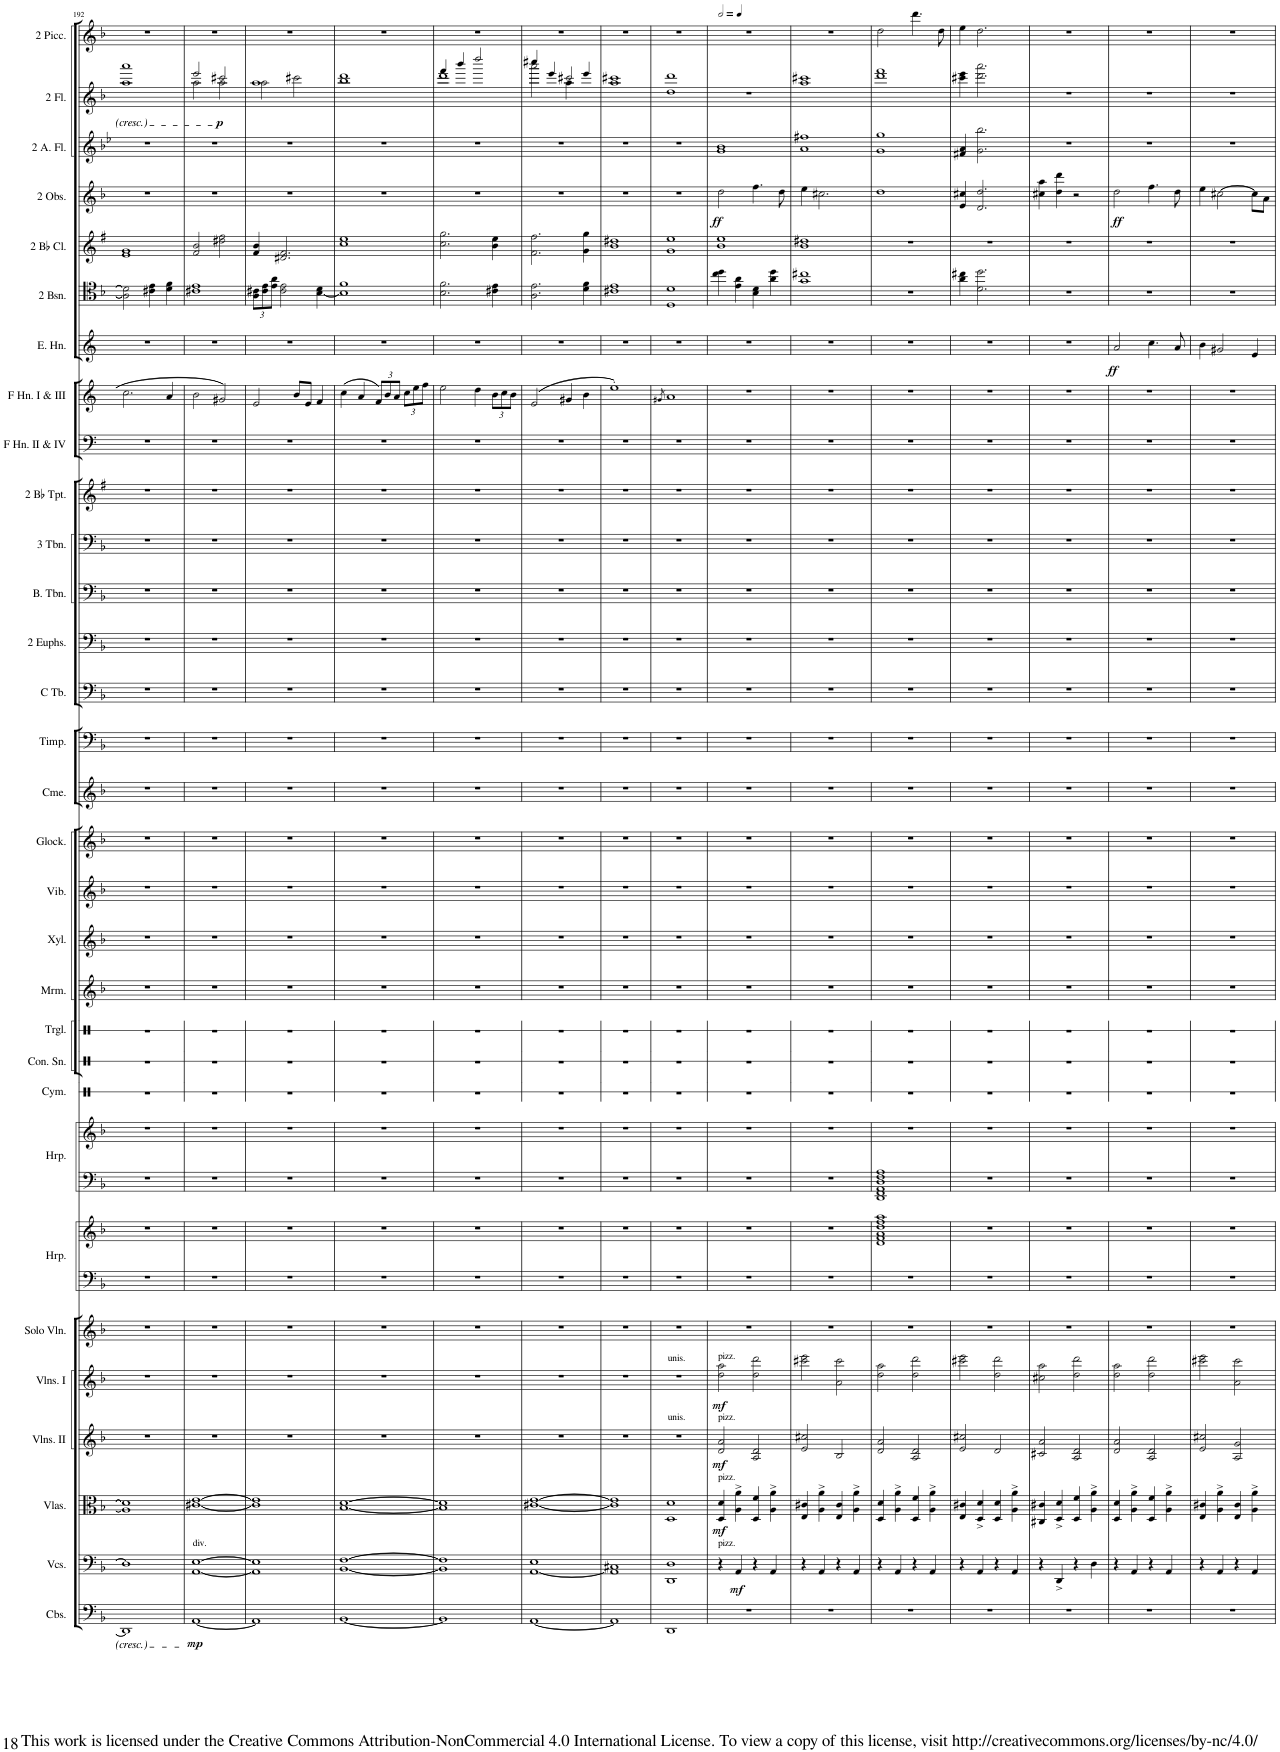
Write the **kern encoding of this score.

**kern	**dynam	**kern	**dynam	**kern	**dynam	**kern	**dynam	**kern	**dynam	**kern	**kern	**kern	**kern	**kern	**kern	**kern	**kern	**kern	**kern	**kern	**kern	**kern	**kern	**kern	**kern	**kern	**kern	**kern	**kern	**kern	**kern	**dynam	**kern	**kern	**kern	**dynam	**kern	**kern	**dynam	**kern
*part31	*part31	*part30	*part30	*part29	*part29	*part28	*part28	*part27	*part27	*part26	*part25	*part25	*part24	*part24	*part23	*part22	*part21	*part20	*part19	*part18	*part17	*part16	*part15	*part14	*part13	*part12	*part11	*part10	*part9	*part8	*part7	*part7	*part6	*part5	*part4	*part4	*part3	*part2	*part2	*part1
*staff33	*staff33	*staff32	*staff32	*staff31	*staff31	*staff30	*staff30	*staff29	*staff29	*staff28	*staff27	*staff26	*staff25	*staff24	*staff23	*staff22	*staff21	*staff20	*staff19	*staff18	*staff17	*staff16	*staff15	*staff14	*staff13	*staff12	*staff11	*staff10	*staff9	*staff8	*staff7	*staff7	*staff6	*staff5	*staff4	*staff4	*staff3	*staff2	*staff2	*staff1
*I"Contrabasses	*	*I"Violoncellos	*	*I"Violas	*	*I"Violino II	*	*I"Violins I	*	*I"Solo Violin	*I"Harp	*	*I"Harp	*	*I"Cymbal	*I"Concert Snare Drum	*I"Triangle	*I"Marimba	*I"Xylophone	*I"Vibraphone	*I"Glockenspiel	*I"Chromatic Chimes	*I"Timpani	*I"C Tuba	*I"2 Euphoniums	*I"Bass Trombone	*I"3 Trombone	*I"2 Bb Trumpets	*I"Horn in F II &amp; IV	*I"Horn in F I &amp; III	*I"English Horn	*	*I"2 Bassoons	*I"2 Bb Clarinets	*I"2 Oboes	*	*I"2 Alto Flutes	*I"2 Flutes	*	*I"2 Piccolo
*I'Cbs.	*	*I'Vcs.	*	*I'Vlas.	*	*	*	*I'Vlns. I	*	*I'Solo Vln.	*I'Hrp.	*	*I'Hrp.	*	*I'Cym.	*I'Con. Sn.	*I'Trgl.	*I'Mrm.	*I'Xyl.	*I'Vib.	*I'Glock.	*I'Cme.	*I'Timp.	*I'C Tb.	*I'2 Euphs.	*I'B. Tbn.	*I'3 Tbn.	*I'2 Bb Tpt.	*	*	*I'E. Hn.	*	*I'2 Bsn.	*I'2 Bb Cl.	*I'2 Obs.	*	*I'2 A. Fl.	*I'2 Fl.	*	*I'2 Picc.
!!LO:PB:g=z
*clefF4	*	*clefF4	*	*clefC3	*	*clefG2	*	*clefG2	*	*clefG2	*clefF4	*clefG2	*clefF4	*clefG2	*clefX	*clefX	*clefX	*clefG2	*clefG2	*clefG2	*clefG2	*clefG2	*clefF4	*clefF4	*clefF4	*clefF4	*clefF4	*clefG2	*clefF4	*clefG2	*clefG2	*	*clefF4	*clefG2	*clefG2	*	*clefG2	*clefG2	*	*clefG2
*Trd7c12	*	*	*	*	*	*	*	*	*	*	*	*	*	*	*	*	*	*	*Trd-7c-12	*	*Trd-14c-24	*	*	*	*	*	*	*Trd1c2	*Trd4c7	*Trd4c7	*Trd4c7	*	*	*Trd1c2	*	*	*Trd3c5	*	*	*Trd-7c-12
*k[b-]	*	*k[b-]	*	*k[b-]	*	*k[b-]	*	*k[b-]	*	*k[b-]	*k[b-]	*k[b-]	*k[b-]	*k[b-]	*k[]	*k[]	*k[]	*k[b-]	*k[b-]	*k[b-]	*k[b-]	*k[b-]	*k[b-]	*k[b-]	*k[b-]	*k[b-]	*k[b-]	*k[f#]	*k[]	*k[]	*k[]	*	*k[b-]	*k[f#]	*k[b-]	*	*k[b-e-]	*k[b-]	*	*k[b-]
*M4/4	*	*M4/4	*	*M4/4	*	*M4/4	*	*M4/4	*	*M4/4	*M4/4	*M4/4	*M4/4	*M4/4	*M4/4	*M4/4	*M4/4	*M4/4	*M4/4	*M4/4	*M4/4	*M4/4	*M4/4	*M4/4	*M4/4	*M4/4	*M4/4	*M4/4	*M4/4	*M4/4	*M4/4	*	*M4/4	*M4/4	*M4/4	*	*M4/4	*M4/4	*	*M4/4
=192	=192	=192	=192	=192	=192	=192	=192	=192	=192	=192	=192	=192	=192	=192	=192	=192	=192	=192	=192	=192	=192	=192	=192	=192	=192	=192	=192	=192	=192	=192	=192	=192	=192	=192	=192	=192	=192	=192	=192	=192
*	*	*	*	*	*	*	*	*	*	*	*	*	*	*	*	*	*	*	*	*	*	*	*	*	*	*	*	*	*	*	*	*	*	*	*	*	*	*^	*	*
1DD]	.	1D]	.	1A] 1d]	.	1r	.	1r	.	1r	1r	1r	1r	1r	1r	1r	1r	1r	1r	1r	1r	1r	1r	1r	1r	1r	1r	1r	1r	2.cc\	1r	.	2A\] 2d\]	1e 1g	1r	.	1r	1aaa	1aa	.	1r
.	.	.	.	.	.	.	.	.	.	.	.	.	.	.	.	.	.	.	.	.	.	.	.	.	.	.	.	.	.	.	.	.	4c#X\ 4e\	.	.	.	.	.	.	.	.
.	.	.	.	.	.	.	.	.	.	.	.	.	.	.	.	.	.	.	.	.	.	.	.	.	.	.	.	.	.	4a/	.	.	4d\ 4f\	.	.	.	.	.	.	.	.
=193	=193	=193	=193	=193	=193	=193	=193	=193	=193	=193	=193	=193	=193	=193	=193	=193	=193	=193	=193	=193	=193	=193	=193	=193	=193	=193	=193	=193	=193	=193	=193	=193	=193	=193	=193	=193	=193	=193	=193	=193	=193
!	!	!LO:TX:a:t=div.	!	!	!	!	!	!	!	!	!	!	!	!	!	!	!	!	!	!	!	!	!	!	!	!	!	!	!	!	!	!	!	!	!	!	!	!	!	!	!
!	!LO:DY:b	!	!	!	!	!	!	!	!	!	!	!	!	!	!	!	!	!	!	!	!	!	!	!	!	!	!	!	!	!	!	!	!	!	!	!	!	!	!	!	!
[1AA	mp	[1AA [1E	.	[1c#X [1e	.	1r	.	1r	.	1r	1r	1r	1r	1r	1r	1r	1r	1r	1r	1r	1r	1r	1r	1r	1r	1r	1r	1r	1r	2b\	1r	.	1c#X 1e	2f#/ 2b/	1r	.	1r	2eee/	2aa\	.	1r
!	!	!	!	!	!	!	!	!	!	!	!	!	!	!	!	!	!	!	!	!	!	!	!	!	!	!	!	!	!	!	!	!	!	!	!	!	!	!	!	!LO:DY:b	!
.	.	.	.	.	.	.	.	.	.	.	.	.	.	.	.	.	.	.	.	.	.	.	.	.	.	.	.	.	.	2g#X/	.	.	.	2dd#X\ 2ff#\	.	.	.	2ccc#X/	2aa\	p	.
=194	=194	=194	=194	=194	=194	=194	=194	=194	=194	=194	=194	=194	=194	=194	=194	=194	=194	=194	=194	=194	=194	=194	=194	=194	=194	=194	=194	=194	=194	=194	=194	=194	=194	=194	=194	=194	=194	=194	=194	=194	=194
*	*	*	*	*	*	*	*	*	*	*	*	*	*	*	*	*	*	*	*	*	*	*	*	*	*	*	*	*	*	*	*	*	*Xbrackettup	*	*	*	*	*	*	*	*
1AA]	.	1AA] 1E]	.	1c#] 1e]	.	1r	.	1r	.	1r	1r	1r	1r	1r	1r	1r	1r	1r	1r	1r	1r	1r	1r	1r	1r	1r	1r	1r	1r	2e/	1r	.	12A\ 12c#X\L	4f#/ 4b/	1r	.	1r	1aa	2aa\	.	1r
.	.	.	.	.	.	.	.	.	.	.	.	.	.	.	.	.	.	.	.	.	.	.	.	.	.	.	.	.	.	.	.	.	12c#\ 12e\	.	.	.	.	.	.	.	.
.	.	.	.	.	.	.	.	.	.	.	.	.	.	.	.	.	.	.	.	.	.	.	.	.	.	.	.	.	.	.	.	.	12e\ 12a\J	.	.	.	.	.	.	.	.
.	.	.	.	.	.	.	.	.	.	.	.	.	.	.	.	.	.	.	.	.	.	.	.	.	.	.	.	.	.	.	.	.	2c#\ 2e\	2.d#X/ 2.f#/	.	.	.	.	.	.	.
.	.	.	.	.	.	.	.	.	.	.	.	.	.	.	.	.	.	.	.	.	.	.	.	.	.	.	.	.	.	8b/L	.	.	.	.	.	.	.	.	2ccc#X\	.	.
.	.	.	.	.	.	.	.	.	.	.	.	.	.	.	.	.	.	.	.	.	.	.	.	.	.	.	.	.	.	8e/J	.	.	.	.	.	.	.	.	.	.	.
.	.	.	.	.	.	.	.	.	.	.	.	.	.	.	.	.	.	.	.	.	.	.	.	.	.	.	.	.	.	4f/	.	.	[4B-\ 4d\	.	.	.	.	.	.	.	.
=195	=195	=195	=195	=195	=195	=195	=195	=195	=195	=195	=195	=195	=195	=195	=195	=195	=195	=195	=195	=195	=195	=195	=195	=195	=195	=195	=195	=195	=195	=195	=195	=195	=195	=195	=195	=195	=195	=195	=195	=195	=195
[1BB-	.	[1BB- [1F	.	[1B- [1d	.	1r	.	1r	.	1r	1r	1r	1r	1r	1r	1r	1r	1r	1r	1r	1r	1r	1r	1r	1r	1r	1r	1r	1r	(4cc\	1r	.	1B-] 1f	1cc 1ee	1r	.	1r	1ddd	1bb-	.	1r
.	.	.	.	.	.	.	.	.	.	.	.	.	.	.	.	.	.	.	.	.	.	.	.	.	.	.	.	.	.	4a/	.	.	.	.	.	.	.	.	.	.	.
*	*	*	*	*	*	*	*	*	*	*	*	*	*	*	*	*	*	*	*	*	*	*	*	*	*	*	*	*	*	*Xbrackettup	*	*	*	*	*	*	*	*	*	*	*
.	.	.	.	.	.	.	.	.	.	.	.	.	.	.	.	.	.	.	.	.	.	.	.	.	.	.	.	.	.	12f/L)	.	.	.	.	.	.	.	.	.	.	.
.	.	.	.	.	.	.	.	.	.	.	.	.	.	.	.	.	.	.	.	.	.	.	.	.	.	.	.	.	.	12b/	.	.	.	.	.	.	.	.	.	.	.
.	.	.	.	.	.	.	.	.	.	.	.	.	.	.	.	.	.	.	.	.	.	.	.	.	.	.	.	.	.	12a/J	.	.	.	.	.	.	.	.	.	.	.
.	.	.	.	.	.	.	.	.	.	.	.	.	.	.	.	.	.	.	.	.	.	.	.	.	.	.	.	.	.	12cc\L	.	.	.	.	.	.	.	.	.	.	.
.	.	.	.	.	.	.	.	.	.	.	.	.	.	.	.	.	.	.	.	.	.	.	.	.	.	.	.	.	.	12ee\	.	.	.	.	.	.	.	.	.	.	.
.	.	.	.	.	.	.	.	.	.	.	.	.	.	.	.	.	.	.	.	.	.	.	.	.	.	.	.	.	.	12ff\J	.	.	.	.	.	.	.	.	.	.	.
=196	=196	=196	=196	=196	=196	=196	=196	=196	=196	=196	=196	=196	=196	=196	=196	=196	=196	=196	=196	=196	=196	=196	=196	=196	=196	=196	=196	=196	=196	=196	=196	=196	=196	=196	=196	=196	=196	=196	=196	=196	=196
1BB-]	.	1BB-] 1F]	.	1B-] 1d]	.	1r	.	1r	.	1r	1r	1r	1r	1r	1r	1r	1r	1r	1r	1r	1r	1r	1r	1r	1r	1r	1r	1r	1r	2ee\	1r	.	2.B-\ 2.f\	2.cc\ 2.gg\	1r	.	1r	4fff/	1ddd	.	1r
.	.	.	.	.	.	.	.	.	.	.	.	.	.	.	.	.	.	.	.	.	.	.	.	.	.	.	.	.	.	.	.	.	.	.	.	.	.	4bbb-/	.	.	.
.	.	.	.	.	.	.	.	.	.	.	.	.	.	.	.	.	.	.	.	.	.	.	.	.	.	.	.	.	.	4dd\	.	.	.	.	.	.	.	2dddd/	.	.	.
.	.	.	.	.	.	.	.	.	.	.	.	.	.	.	.	.	.	.	.	.	.	.	.	.	.	.	.	.	.	12b\L	.	.	4c#X\ 4e\	4b\ 4ee\	.	.	.	.	.	.	.
.	.	.	.	.	.	.	.	.	.	.	.	.	.	.	.	.	.	.	.	.	.	.	.	.	.	.	.	.	.	12cc\	.	.	.	.	.	.	.	.	.	.	.
.	.	.	.	.	.	.	.	.	.	.	.	.	.	.	.	.	.	.	.	.	.	.	.	.	.	.	.	.	.	12b\J	.	.	.	.	.	.	.	.	.	.	.
=197	=197	=197	=197	=197	=197	=197	=197	=197	=197	=197	=197	=197	=197	=197	=197	=197	=197	=197	=197	=197	=197	=197	=197	=197	=197	=197	=197	=197	=197	=197	=197	=197	=197	=197	=197	=197	=197	=197	=197	=197	=197
[1AA	.	[1AA 1E	.	[1c#X [1e	.	1r	.	1r	.	1r	1r	1r	1r	1r	1r	1r	1r	1r	1r	1r	1r	1r	1r	1r	1r	1r	1r	1r	1r	(2e/	1r	.	2.A\ 2.e\	2.f#\ 2.ff#\	1r	.	1r	4cccc#X/	2aaa\	.	1r
.	.	.	.	.	.	.	.	.	.	.	.	.	.	.	.	.	.	.	.	.	.	.	.	.	.	.	.	.	.	.	.	.	.	.	.	.	.	4eee/	.	.	.
.	.	.	.	.	.	.	.	.	.	.	.	.	.	.	.	.	.	.	.	.	.	.	.	.	.	.	.	.	.	4g#X/	.	.	.	.	.	.	.	4aa\	2ccc#X/	.	.
.	.	.	.	.	.	.	.	.	.	.	.	.	.	.	.	.	.	.	.	.	.	.	.	.	.	.	.	.	.	4b\	.	.	4d\ 4f\	4g\ 4gg\	.	.	.	4eee/	.	.	.
=198	=198	=198	=198	=198	=198	=198	=198	=198	=198	=198	=198	=198	=198	=198	=198	=198	=198	=198	=198	=198	=198	=198	=198	=198	=198	=198	=198	=198	=198	=198	=198	=198	=198	=198	=198	=198	=198	=198	=198	=198	=198
1AA]	.	1AA] 1C#X	.	1c#] 1e]	.	1r	.	1r	.	1r	1r	1r	1r	1r	1r	1r	1r	1r	1r	1r	1r	1r	1r	1r	1r	1r	1r	1r	1r	1ee')	1r	.	1c#X 1e	1b 1dd#X	1r	.	1r	1ccc#X	1aa	.	1r
=199	=199	=199	=199	=199	=199	=199	=199	=199	=199	=199	=199	=199	=199	=199	=199	=199	=199	=199	=199	=199	=199	=199	=199	=199	=199	=199	=199	=199	=199	=199	=199	=199	=199	=199	=199	=199	=199	=199	=199	=199	=199
.	.	.	.	.	.	.	.	.	.	.	.	.	.	.	.	.	.	.	.	.	.	.	.	.	.	.	.	.	.	8qg#X/	.	.	.	.	.	.	.	.	.	.	.
!	!	!	!	!	!	!	!	!LO:TX:a:t=unis.	!	!	!	!	!	!	!	!	!	!	!	!	!	!	!	!	!	!	!	!	!	!	!	!	!	!	!	!	!	!	!	!	!
!	!	!	!	!	!	!LO:TX:a:t=unis.	!	!	!	!	!	!	!	!	!	!	!	!	!	!	!	!	!	!	!	!	!	!	!	!	!	!	!	!	!	!	!	!	!	!	!
1DD	.	1DD 1D	.	1D 1d	.	1r	.	1r	.	1r	1r	1r	1r	1r	1r	1r	1r	1r	1r	1r	1r	1r	1r	1r	1r	1r	1r	1r	1r	1a	1r	.	1D 1d	1g 1ee	1r	.	1r	1ddd	1dd	.	1r
=200	=200	=200	=200	=200	=200	=200	=200	=200	=200	=200	=200	=200	=200	=200	=200	=200	=200	=200	=200	=200	=200	=200	=200	=200	=200	=200	=200	=200	=200	=200	=200	=200	=200	=200	=200	=200	=200	=200	=200	=200	=200
!	!	!	!	!	!	!	!	!LO:TX:a:t=pizz.	!	!	!	!	!	!	!	!	!	!	!	!	!	!	!	!	!	!	!	!	!	!	!	!	!	!	!	!	!	!	!	!	!
!	!	!	!	!	!	!LO:TX:a:t=pizz.	!	!	!	!	!	!	!	!	!	!	!	!	!	!	!	!	!	!	!	!	!	!	!	!	!	!	!	!	!	!	!	!	!	!	!
!	!	!	!	!LO:TX:a:t=pizz.	!	!	!	!	!	!	!	!	!	!	!	!	!	!	!	!	!	!	!	!	!	!	!	!	!	!	!	!	!	!	!	!	!	!	!	!	!
!	!	!LO:TX:a:t=pizz.	!	!	!	!	!	!	!	!	!	!	!	!	!	!	!	!	!	!	!	!	!	!	!	!	!	!	!	!	!	!	!	!	!	!	!	!	!	!	!
!	!	!	!	!	!LO:DY:b	!	!LO:DY:b	!	!LO:DY:b	!	!	!	!	!	!	!	!	!	!	!	!	!	!	!	!	!	!	!	!	!	!	!	!	!	!	!LO:DY:b	!	!	!	!	!
*	*	*	*	*	*	*	*	*	*	*	*	*	*	*	*	*	*	*	*	*	*	*	*	*	*	*	*	*	*	*	*	*	*	*	*	*	*	*v	*v	*	*
1r	.	4r	.	4D/ 4d/	mf	2d/ 2a/	mf	2dd\ 2aa\	mf	1r	1r	1r	1r	1r	1r	1r	1r	1r	1r	1r	1r	1r	1r	1r	1r	1r	1r	1r	1r	1r	1r	.	4cc\ 4dd\	1b 1ee	2dd\	ff	1g 1b-	1r	.	1r
!	!	!	!LO:DY:b	!	!	!	!	!	!	!	!	!	!	!	!	!	!	!	!	!	!	!	!	!	!	!	!	!	!	!	!	!	!	!	!	!	!	!	!	!
.	.	4AA/	mf	4A\^ 4a\^	.	.	.	.	.	.	.	.	.	.	.	.	.	.	.	.	.	.	.	.	.	.	.	.	.	.	.	.	4e\ 4a\	.	.	.	.	.	.	.
.	.	4r	.	4D/ 4f/	.	2A/ 2d/	.	2dd\ 2ddd\	.	.	.	.	.	.	.	.	.	.	.	.	.	.	.	.	.	.	.	.	.	.	.	.	4B-\ 4d\	.	4.ff\	.	.	.	.	.
.	.	4AA/	.	4A\^ 4a\^	.	.	.	.	.	.	.	.	.	.	.	.	.	.	.	.	.	.	.	.	.	.	.	.	.	.	.	.	4a\ 4dd\	.	.	.	.	.	.	.
.	.	.	.	.	.	.	.	.	.	.	.	.	.	.	.	.	.	.	.	.	.	.	.	.	.	.	.	.	.	.	.	.	.	.	8dd\	.	.	.	.	.
=201	=201	=201	=201	=201	=201	=201	=201	=201	=201	=201	=201	=201	=201	=201	=201	=201	=201	=201	=201	=201	=201	=201	=201	=201	=201	=201	=201	=201	=201	=201	=201	=201	=201	=201	=201	=201	=201	=201	=201	=201
1r	.	4r	.	4E/ 4c#X/	.	2e/ 2cc#X/	.	2ccc#X\ 2eee\	.	1r	1r	1r	1r	1r	1r	1r	1r	1r	1r	1r	1r	1r	1r	1r	1r	1r	1r	1r	1r	1r	1r	.	1g 1cc#X	1b 1dd#X	4ee\	.	1a 1ff#X	1aa 1ccc#X	.	1r
.	.	4AA/	.	4A\^ 4a\^	.	.	.	.	.	.	.	.	.	.	.	.	.	.	.	.	.	.	.	.	.	.	.	.	.	.	.	.	.	.	2.cc#X\	.	.	.	.	.
.	.	4r	.	4E/ 4c#/	.	2B-/	.	2a\ 2ccc#\	.	.	.	.	.	.	.	.	.	.	.	.	.	.	.	.	.	.	.	.	.	.	.	.	.	.	.	.	.	.	.	.
.	.	4AA/	.	4A\^ 4a\^	.	.	.	.	.	.	.	.	.	.	.	.	.	.	.	.	.	.	.	.	.	.	.	.	.	.	.	.	.	.	.	.	.	.	.	.
=202	=202	=202	=202	=202	=202	=202	=202	=202	=202	=202	=202	=202	=202	=202	=202	=202	=202	=202	=202	=202	=202	=202	=202	=202	=202	=202	=202	=202	=202	=202	=202	=202	=202	=202	=202	=202	=202	=202	=202	=202
1r	.	4r	.	4D/ 4d/	.	2d/ 2a/	.	2dd\ 2aa\	.	1r	1r	1d 1f 1a 1dd 1ff 1aa	1DD 1FF 1AA 1D 1F 1A	1r	1r	1r	1r	1r	1r	1r	1r	1r	1r	1r	1r	1r	1r	1r	1r	1r	1r	.	1r	1r	1dd	.	1g 1gg	1ddd 1fff	.	2dd\
.	.	4AA/	.	4A\^ 4a\^	.	.	.	.	.	.	.	.	.	.	.	.	.	.	.	.	.	.	.	.	.	.	.	.	.	.	.	.	.	.	.	.	.	.	.	.
.	.	4r	.	4D/ 4f/	.	2A/ 2d/	.	2dd\ 2ddd\	.	.	.	.	.	.	.	.	.	.	.	.	.	.	.	.	.	.	.	.	.	.	.	.	.	.	.	.	.	.	.	4.ddd\
.	.	4AA/	.	4A\^ 4a\^	.	.	.	.	.	.	.	.	.	.	.	.	.	.	.	.	.	.	.	.	.	.	.	.	.	.	.	.	.	.	.	.	.	.	.	.
.	.	.	.	.	.	.	.	.	.	.	.	.	.	.	.	.	.	.	.	.	.	.	.	.	.	.	.	.	.	.	.	.	.	.	.	.	.	.	.	8dd\
=203	=203	=203	=203	=203	=203	=203	=203	=203	=203	=203	=203	=203	=203	=203	=203	=203	=203	=203	=203	=203	=203	=203	=203	=203	=203	=203	=203	=203	=203	=203	=203	=203	=203	=203	=203	=203	=203	=203	=203	=203
1r	.	4r	.	4E/ 4c#X/	.	2e/ 2cc#X/	.	2ccc#X\ 2eee\	.	1r	1r	1r	1r	1r	1r	1r	1r	1r	1r	1r	1r	1r	1r	1r	1r	1r	1r	1r	1r	1r	1r	.	4a\ 4cc#X\	1r	4e/ 4cc#X/	.	4f#X/ 4a/	4ccc#X\ 4eee\	.	4ee\
.	.	4AA/	.	4D/^ 4d/^	.	.	.	.	.	.	.	.	.	.	.	.	.	.	.	.	.	.	.	.	.	.	.	.	.	.	.	.	2.d\ 2.dd\	.	2.d/ 2.dd/	.	2.g\ 2.bb-\	2.ddd\ 2.aaa\	.	2.dd\
.	.	4r	.	4D/ 4d/	.	2d/	.	2dd\ 2ddd\	.	.	.	.	.	.	.	.	.	.	.	.	.	.	.	.	.	.	.	.	.	.	.	.	.	.	.	.	.	.	.	.
.	.	4AA/	.	4A\^ 4a\^	.	.	.	.	.	.	.	.	.	.	.	.	.	.	.	.	.	.	.	.	.	.	.	.	.	.	.	.	.	.	.	.	.	.	.	.
=204	=204	=204	=204	=204	=204	=204	=204	=204	=204	=204	=204	=204	=204	=204	=204	=204	=204	=204	=204	=204	=204	=204	=204	=204	=204	=204	=204	=204	=204	=204	=204	=204	=204	=204	=204	=204	=204	=204	=204	=204
1r	.	4r	.	4C#X/ 4c#X/	.	2c#X/ 2a/	.	2cc#X\ 2aa\	.	1r	1r	1r	1r	1r	1r	1r	1r	1r	1r	1r	1r	1r	1r	1r	1r	1r	1r	1r	1r	1r	1r	.	1r	1r	4cc#X\ 4aa\	.	1r	1r	.	1r
.	.	4DD^/	.	4D/^ 4d/^	.	.	.	.	.	.	.	.	.	.	.	.	.	.	.	.	.	.	.	.	.	.	.	.	.	.	.	.	.	.	4dd\ 4ddd\	.	.	.	.	.
.	.	4r	.	4D/ 4f/	.	2A/ 2d/	.	2dd\ 2ddd\	.	.	.	.	.	.	.	.	.	.	.	.	.	.	.	.	.	.	.	.	.	.	.	.	.	.	2r	.	.	.	.	.
.	.	4D\	.	4A\^ 4a\^	.	.	.	.	.	.	.	.	.	.	.	.	.	.	.	.	.	.	.	.	.	.	.	.	.	.	.	.	.	.	.	.	.	.	.	.
=205	=205	=205	=205	=205	=205	=205	=205	=205	=205	=205	=205	=205	=205	=205	=205	=205	=205	=205	=205	=205	=205	=205	=205	=205	=205	=205	=205	=205	=205	=205	=205	=205	=205	=205	=205	=205	=205	=205	=205	=205
!	!	!	!	!	!	!	!	!	!	!	!	!	!	!	!	!	!	!	!	!	!	!	!	!	!	!	!	!	!	!	!	!LO:DY:b	!	!	!	!LO:DY:b	!	!	!	!
1r	.	4r	.	4D/ 4d/	.	2d/ 2a/	.	2dd\ 2aa\	.	1r	1r	1r	1r	1r	1r	1r	1r	1r	1r	1r	1r	1r	1r	1r	1r	1r	1r	1r	1r	1r	2a/	ff	1r	1r	2dd\	ff	1r	1r	.	1r
.	.	4AA/	.	4A\^ 4a\^	.	.	.	.	.	.	.	.	.	.	.	.	.	.	.	.	.	.	.	.	.	.	.	.	.	.	.	.	.	.	.	.	.	.	.	.
.	.	4r	.	4D/ 4f/	.	2A/ 2d/	.	2dd\ 2ddd\	.	.	.	.	.	.	.	.	.	.	.	.	.	.	.	.	.	.	.	.	.	.	4.cc\	.	.	.	4.ff\	.	.	.	.	.
.	.	4AA/	.	4A\^ 4a\^	.	.	.	.	.	.	.	.	.	.	.	.	.	.	.	.	.	.	.	.	.	.	.	.	.	.	.	.	.	.	.	.	.	.	.	.
.	.	.	.	.	.	.	.	.	.	.	.	.	.	.	.	.	.	.	.	.	.	.	.	.	.	.	.	.	.	.	8a/	.	.	.	8dd\	.	.	.	.	.
=206	=206	=206	=206	=206	=206	=206	=206	=206	=206	=206	=206	=206	=206	=206	=206	=206	=206	=206	=206	=206	=206	=206	=206	=206	=206	=206	=206	=206	=206	=206	=206	=206	=206	=206	=206	=206	=206	=206	=206	=206
1r	.	4r	.	4E/ 4c#X/	.	2e/ 2cc#X/	.	2ccc#X\ 2eee\	.	1r	1r	1r	1r	1r	1r	1r	1r	1r	1r	1r	1r	1r	1r	1r	1r	1r	1r	1r	1r	1r	4b\	.	1r	1r	4ee\	.	1r	1r	.	1r
.	.	4AA/	.	4A\^ 4a\^	.	.	.	.	.	.	.	.	.	.	.	.	.	.	.	.	.	.	.	.	.	.	.	.	.	.	2g#X/	.	.	.	[2cc#X\	.	.	.	.	.
.	.	4r	.	4E/ 4c#/	.	2A/ 2g/	.	2a\ 2ccc#\	.	.	.	.	.	.	.	.	.	.	.	.	.	.	.	.	.	.	.	.	.	.	.	.	.	.	.	.	.	.	.	.
.	.	4AA/	.	4A\^ 4a\^	.	.	.	.	.	.	.	.	.	.	.	.	.	.	.	.	.	.	.	.	.	.	.	.	.	.	4e/	.	.	.	8cc#\L]	.	.	.	.	.
.	.	.	.	.	.	.	.	.	.	.	.	.	.	.	.	.	.	.	.	.	.	.	.	.	.	.	.	.	.	.	.	.	.	.	8a\J	.	.	.	.	.
=	=	=	=	=	=	=	=	=	=	=	=	=	=	=	=	=	=	=	=	=	=	=	=	=	=	=	=	=	=	=	=	=	=	=	=	=	=	=	=	=
*-	*-	*-	*-	*-	*-	*-	*-	*-	*-	*-	*-	*-	*-	*-	*-	*-	*-	*-	*-	*-	*-	*-	*-	*-	*-	*-	*-	*-	*-	*-	*-	*-	*-	*-	*-	*-	*-	*-	*-	*-
